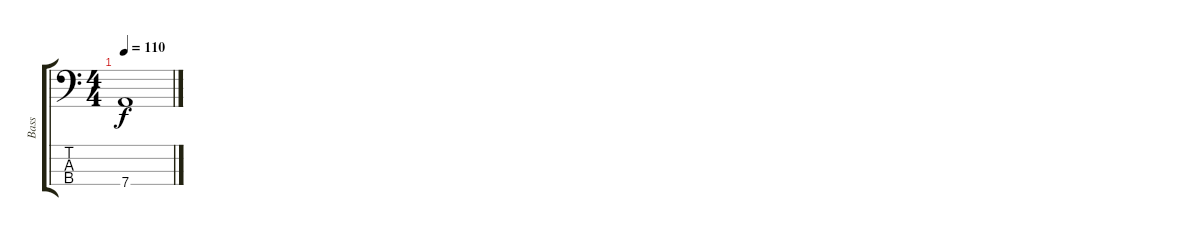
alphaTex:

\track ("Bass" "Bass") {instrument electricbassfinger}
\staff {score tabs}
\tuning (G2 D2 A1 D1) {hide}
\ts (4 4)
\tempo 110
\clef f4
\ks c
7.4{t}.1{dy f}
